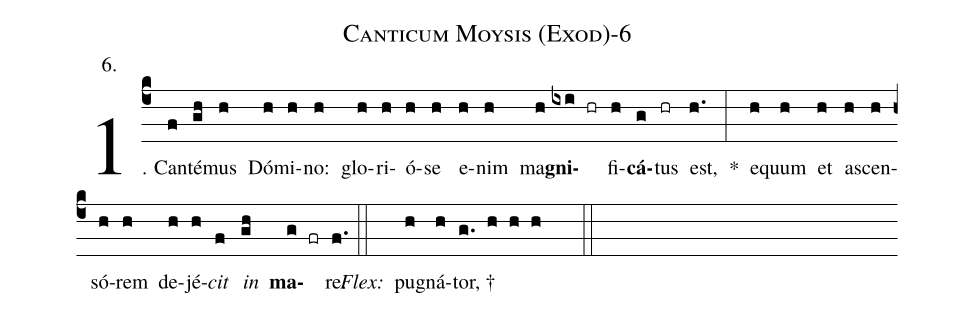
name: Canticum Moysis (Exod)-6;
annotation: 6.;
%%
(c4)1. Can(f)té(gh)mus(h) Dó(h)mi(h)no:(h) glo(h)ri(h)ó(h)se(h) e(h)nim(h) ma(h)<b>gni</b>(ixi hr)fi(h)<b>cá</b>(g)tus(hr) est,(h.) *(:) e(h)quum(h) et(h) a(h)scen(h)só(h)rem(h) de(h)jé(h)<i>cit</i>(f) <i>in</i>(gh) <b>ma</b>(g fr)re.(f.) (::)
<i>Flex:</i>()  pu(h)gná(h)tor, †(g. h h h  ::)
